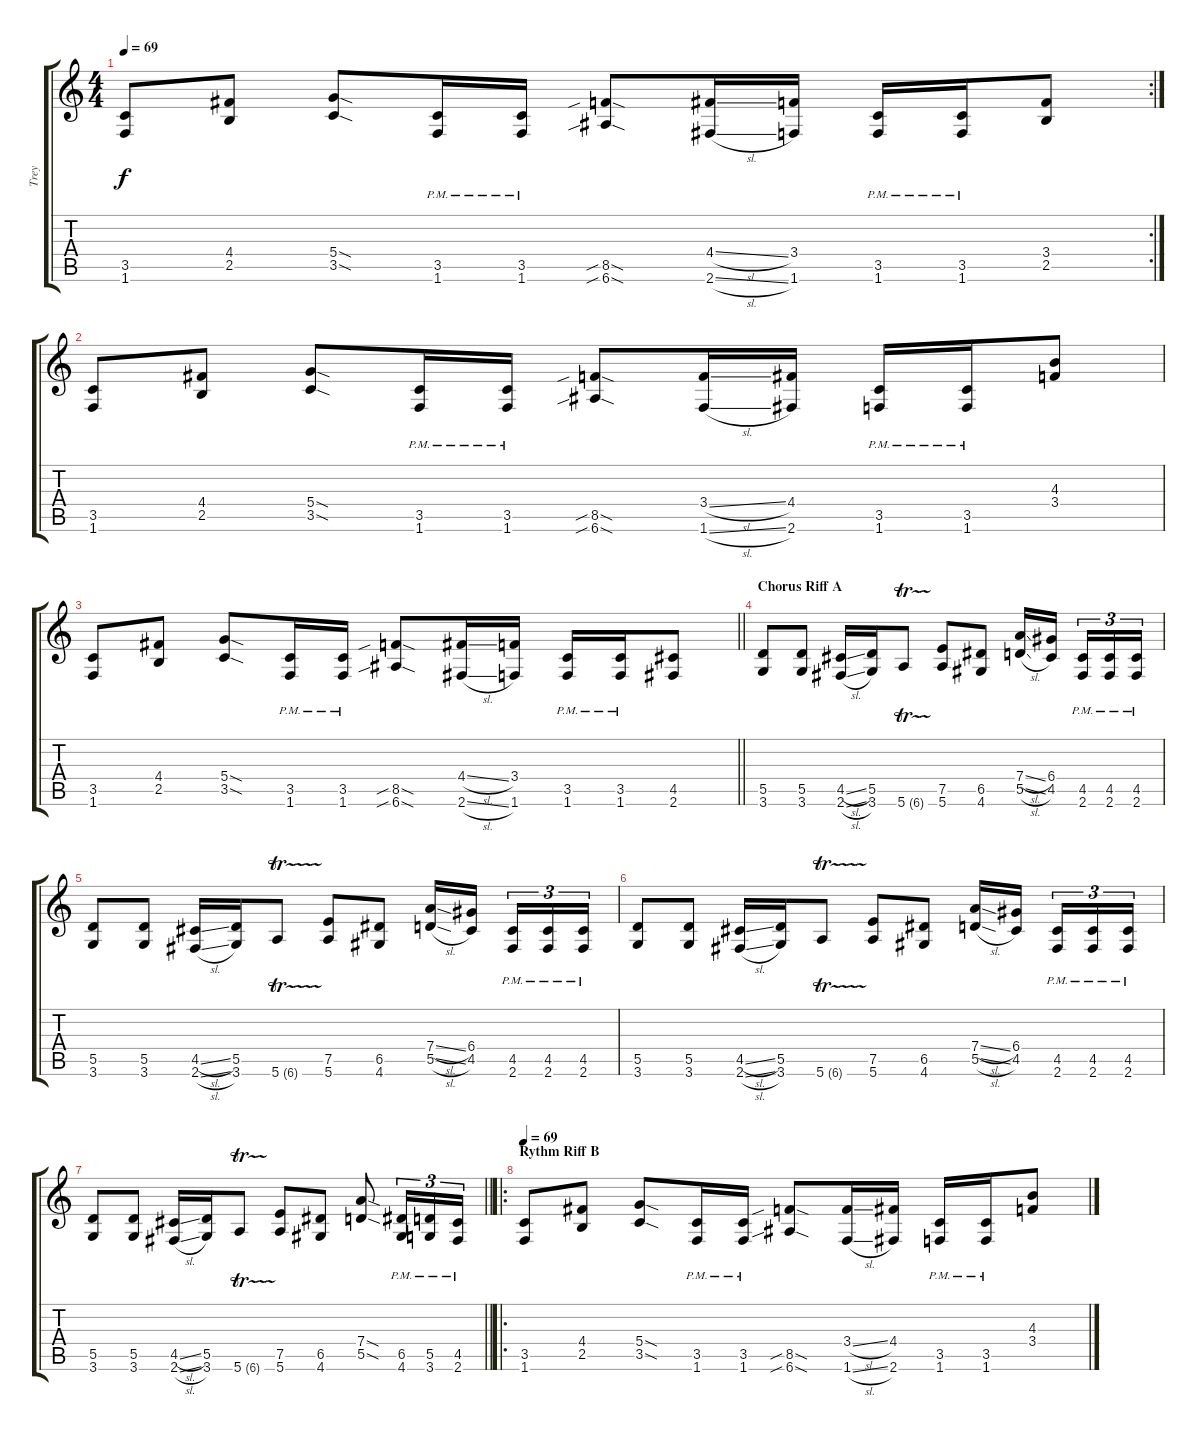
\track ("Trey" "Trey") {instrument distortionguitar}
\staff {score tabs}
\tuning (E4 B3 G3 D3 A2 E2) {hide}
\rc 2
\ts (4 4)
\tempo 69
\clef g2
\ks c
(3.5 1.6).8{dy f} (4.4 2.5).8 (5.4{sod} 3.5{sod}).8 (3.5{pm} 1.6{pm}).16 (3.5{pm} 1.6{pm}).16 (8.5{sib sod} 6.6{sib sod}).8 (4.4{sl} 2.6{sl}).16 (3.4 1.6).16 (3.5{pm} 1.6{pm}).16 (3.5{pm} 1.6{pm}).16 (3.4 2.5).8 |
(3.5 1.6).8 (4.4 2.5).8 (5.4{sod} 3.5{sod}).8 (3.5{pm} 1.6{pm}).16 (3.5{pm} 1.6{pm}).16 (8.5{sib sod} 6.6{sib sod}).8 (3.4{sl} 1.6{sl}).16 (4.4 2.6).16 (3.5{pm} 1.6{pm}).16 (3.5{pm} 1.6{pm}).16 (4.3 3.4).8 |
\barLineRight lightlight
(3.5 1.6).8 (4.4 2.5).8 (5.4{sod} 3.5{sod}).8 (3.5{pm} 1.6{pm}).16 (3.5{pm} 1.6{pm}).16 (8.5{sib sod} 6.6{sib sod}).8 (4.4{sl} 2.6{sl}).16 (3.4 1.6).16 (3.5{pm} 1.6{pm}).16 (3.5{pm} 1.6{pm}).16 (4.5 2.6).8 |
\section ("" "Chorus Riff A")
(5.5 3.6).8 (5.5 3.6).8 (4.5{sl} 2.6{sl}).16 (5.5 3.6).16 5.6{tr (6 32)}.8 (7.5 5.6).8 (6.5 4.6).8 (7.4{sl} 5.5{sl}).16 (6.4 4.5).16{beam splitsecondary} (4.5{pm} 2.6{pm}).16{tu (3 2)} (4.5{pm} 2.6{pm}).16{tu (3 2)} (4.5{pm} 2.6{pm}).16{tu (3 2)} |
(5.5 3.6).8 (5.5 3.6).8 (4.5{sl} 2.6{sl}).16 (5.5 3.6).16 5.6{tr (6 32)}.8 (7.5 5.6).8 (6.5 4.6).8 (7.4{sl} 5.5{sl}).16 (6.4 4.5).16{beam splitsecondary} (4.5{pm} 2.6{pm}).16{tu (3 2)} (4.5{pm} 2.6{pm}).16{tu (3 2)} (4.5{pm} 2.6{pm}).16{tu (3 2)} |
(5.5 3.6).8 (5.5 3.6).8 (4.5{sl} 2.6{sl}).16 (5.5 3.6).16 5.6{tr (6 32)}.8 (7.5 5.6).8 (6.5 4.6).8 (7.4{sl} 5.5{sl}).16 (6.4 4.5).16{beam splitsecondary} (4.5{pm} 2.6{pm}).16{tu (3 2)} (4.5{pm} 2.6{pm}).16{tu (3 2)} (4.5{pm} 2.6{pm}).16{tu (3 2)} |
\barLineRight lightlight
(5.5 3.6).8 (5.5 3.6).8 (4.5{sl} 2.6{sl}).16 (5.5 3.6).16 5.6{tr (6 32)}.8 (7.5 5.6).8 (6.5 4.6).8 (7.4{sod} 5.5{sod}).8 (6.5{pm} 4.6{pm}).16{tu (3 2)} (5.5{pm} 3.6{pm}).16{tu (3 2)} (4.5{pm} 2.6{pm}).16{tu (3 2)} |
\ro
\section ("" "Rythm Riff B")
\tempo 69
(3.5 1.6).8 (4.4 2.5).8 (5.4{sod} 3.5{sod}).8 (3.5{pm} 1.6{pm}).16 (3.5{pm} 1.6{pm}).16 (8.5{sib sod} 6.6{sib sod}).8 (3.4{sl} 1.6{sl}).16 (4.4 2.6).16 (3.5{pm} 1.6{pm}).16 (3.5{pm} 1.6{pm}).16 (4.3 3.4).8
